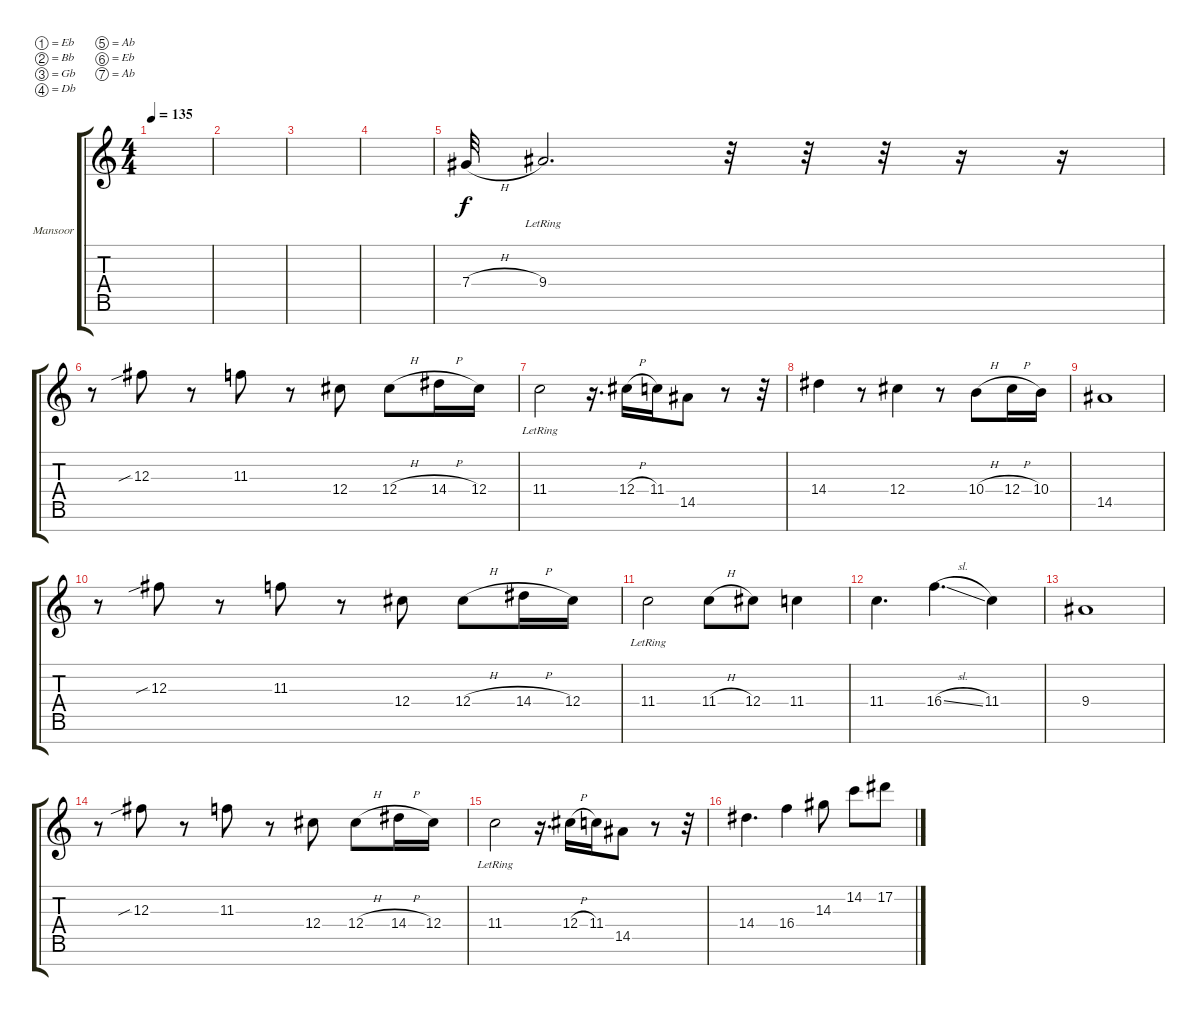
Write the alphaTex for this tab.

\defaultSystemsLayout 4
\bracketExtendMode groupsimilarinstruments
\multiBarRest
\firstSystemTrackNameOrientation horizontal
\otherSystemsTrackNameOrientation horizontal
\track ("Misha Mansoor" "Mansoor") {instrument distortionguitar}
\staff {score tabs}
\tuning (Eb4 Bb3 Gb3 Db3 Ab2 Eb2 Ab1)
\ts (4 4)
\tempo 135
\clef g2
\ks c
|
|
|
|
7.4{h}.32 9.4{lr}.2{d} r.32 r.32 r.32 r.16 r.16 |
r.8 12.3{sib}.8 r.8 11.3.8 r.8 12.4.8 12.4{h}.8 14.4{h}.16 12.4.16 |
11.4{lr}.2 r.16{d} 12.4{h}.16 11.4.16 14.5.8 r.8 r.32 |
14.4.4 r.8 12.4.4 r.8 10.4{h}.8 12.4{h}.16 10.4.16 |
14.5.1 |
r.8 12.3{sib}.8 r.8 11.3.8 r.8 12.4.8 12.4{h}.8 14.4{h}.16 12.4.16 |
11.4{lr}.2 11.4{h}.8 12.4.8 11.4.4 |
11.4.4{d} 16.4{sl}.4{d} 11.4.4 |
9.4.1 |
r.8 12.3{sib}.8 r.8 11.3.8 r.8 12.4.8 12.4{h}.8 14.4{h}.16 12.4.16 |
11.4{lr}.2 r.16{d} 12.4{h}.16 11.4.16 14.5.8 r.8 r.32 |
14.4.4{d} 16.4.4 14.3.8 14.2.8 17.2.8
